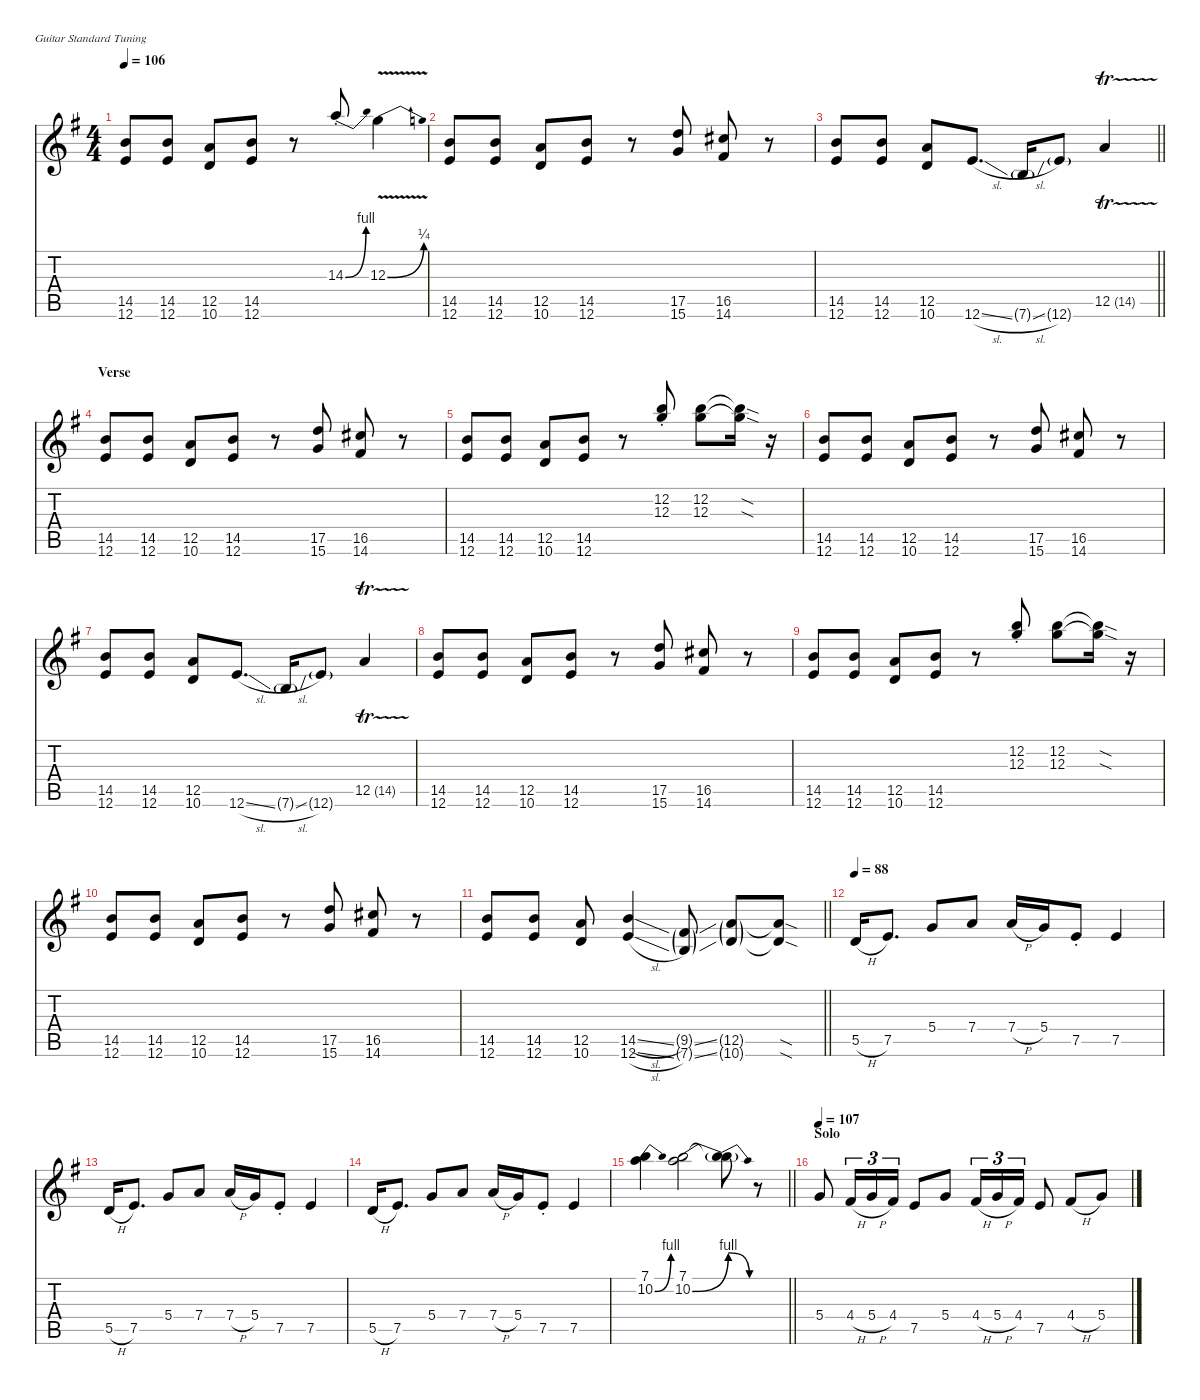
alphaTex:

\defaultSystemsLayout 4
\hideDynamics
\bracketExtendMode nobrackets
\singleTrackTrackNamePolicy hidden
\multiTrackTrackNamePolicy hidden
\firstSystemTrackNameMode fullname
\firstSystemTrackNameOrientation horizontal
\otherSystemsTrackNameOrientation horizontal
\track ("Tony Left channel" "dist.guit.") {mute instrument distortionguitar}
\staff {score tabs}
\tuning (E4 B3 G3 D3 A2 E2)
\ts (4 4)
\tempo 106
\clef g2
\ks eminor
(14.5{acc forcenatural} 12.6{acc forcenatural}).8{dy f beam Up} (14.5{acc forcenatural} 12.6{acc forcenatural}).8{beam Up} (12.5{acc forcenatural} 10.6{acc forcenatural}).8{beam Up} (14.5{acc forcenatural} 12.6{acc forcenatural}).8{beam Up} r.8{beam Up} 14.3{be (bend 0 0 15 4) st acc forcenatural}.8{beam Down} 12.3{be (bend 0 0 60 1) v acc forcenatural}.4{beam Down} |
(14.5{acc forcenatural} 12.6{acc forcenatural}).8{beam Up} (14.5{acc forcenatural} 12.6{acc forcenatural}).8{beam Up} (12.5{acc forcenatural} 10.6{acc forcenatural}).8{beam Up} (14.5{acc forcenatural} 12.6{acc forcenatural}).8{beam Up} r.8{beam Up} (17.5{acc forcenatural} 15.6{acc forcenatural}).8{beam Up} (16.5{acc #} 14.6{acc #}).8{beam Up} r.8{beam Up} |
\barLineRight lightlight
(14.5{acc forcenatural} 12.6{acc forcenatural}).8{beam Up} (14.5{acc forcenatural} 12.6{acc forcenatural}).8{beam Up} (12.5{acc forcenatural} 10.6{acc forcenatural}).8{beam Up} 12.6{sl acc forcenatural}.8{d beam Up} 7.6{sl g acc forcenatural}.16{dy mf beam Up} 12.6{g acc forcenatural}.8{beam Up} 12.5{tr (14 16) acc forcenatural}.4{dy f beam Up} |
\section ("" "Verse")
(14.5{acc forcenatural} 12.6{acc forcenatural}).8{beam Up} (14.5{acc forcenatural} 12.6{acc forcenatural}).8{beam Up} (12.5{acc forcenatural} 10.6{acc forcenatural}).8{beam Up} (14.5{acc forcenatural} 12.6{acc forcenatural}).8{beam Up} r.8{beam Up} (17.5{acc forcenatural} 15.6{acc forcenatural}).8{beam Up} (16.5{acc #} 14.6{acc #}).8{beam Up} r.8{beam Up} |
(14.5{acc forcenatural} 12.6{acc forcenatural}).8{beam Up} (14.5{acc forcenatural} 12.6{acc forcenatural}).8{beam Up} (12.5{acc forcenatural} 10.6{acc forcenatural}).8{beam Up} (14.5{acc forcenatural} 12.6{acc forcenatural}).8{beam Up} r.8{beam Up} (12.2{st acc forcenatural} 12.3{st acc forcenatural}).8{beam Down} (12.2{acc forcenatural} 12.3{acc forcenatural}).8{beam Down} (12.2{sod t acc forcenatural} 12.3{sod t acc forcenatural}).16{beam Down} r.16{beam Down} |
(14.5{acc forcenatural} 12.6{acc forcenatural}).8{beam Up} (14.5{acc forcenatural} 12.6{acc forcenatural}).8{beam Up} (12.5{acc forcenatural} 10.6{acc forcenatural}).8{beam Up} (14.5{acc forcenatural} 12.6{acc forcenatural}).8{beam Up} r.8{beam Up} (17.5{acc forcenatural} 15.6{acc forcenatural}).8{beam Up} (16.5{acc #} 14.6{acc #}).8{beam Up} r.8{beam Up} |
(14.5{acc forcenatural} 12.6{acc forcenatural}).8{beam Up} (14.5{acc forcenatural} 12.6{acc forcenatural}).8{beam Up} (12.5{acc forcenatural} 10.6{acc forcenatural}).8{beam Up} 12.6{sl acc forcenatural}.8{d beam Up} 7.6{sl g acc forcenatural}.16{dy mf beam Up} 12.6{g acc forcenatural}.8{beam Up} 12.5{tr (14 16) acc forcenatural}.4{dy f beam Up} |
(14.5{acc forcenatural} 12.6{acc forcenatural}).8{beam Up} (14.5{acc forcenatural} 12.6{acc forcenatural}).8{beam Up} (12.5{acc forcenatural} 10.6{acc forcenatural}).8{beam Up} (14.5{acc forcenatural} 12.6{acc forcenatural}).8{beam Up} r.8{beam Up} (17.5{acc forcenatural} 15.6{acc forcenatural}).8{beam Up} (16.5{acc #} 14.6{acc #}).8{beam Up} r.8{beam Up} |
(14.5{acc forcenatural} 12.6{acc forcenatural}).8{beam Up} (14.5{acc forcenatural} 12.6{acc forcenatural}).8{beam Up} (12.5{acc forcenatural} 10.6{acc forcenatural}).8{beam Up} (14.5{acc forcenatural} 12.6{acc forcenatural}).8{beam Up} r.8{beam Up} (12.2{st acc forcenatural} 12.3{st acc forcenatural}).8{beam Down} (12.2{acc forcenatural} 12.3{acc forcenatural}).8{beam Down} (12.2{sod t acc forcenatural} 12.3{sod t acc forcenatural}).16{beam Down} r.16{beam Down} |
(14.5{acc forcenatural} 12.6{acc forcenatural}).8{beam Up} (14.5{acc forcenatural} 12.6{acc forcenatural}).8{beam Up} (12.5{acc forcenatural} 10.6{acc forcenatural}).8{beam Up} (14.5{acc forcenatural} 12.6{acc forcenatural}).8{beam Up} r.8{beam Up} (17.5{acc forcenatural} 15.6{acc forcenatural}).8{beam Up} (16.5{acc #} 14.6{acc #}).8{beam Up} r.8{beam Up} |
\barLineRight lightlight
(14.5{acc forcenatural} 12.6{acc forcenatural}).8{beam Up} (14.5{acc forcenatural} 12.6{acc forcenatural}).8{beam Up} (12.5{acc forcenatural} 10.6{acc forcenatural}).8{beam Up} (14.5{sl acc forcenatural} 12.6{sl acc forcenatural}).4{beam Up} (9.5{ss g acc #} 7.6{ss g acc forcenatural}).8{dy mf beam Up} (12.5{g acc forcenatural} 10.6{g acc forcenatural}).8{beam Up} (12.5{sod t acc forcenatural} 10.6{sod t acc forcenatural}).8{dy f beam Up} |
\section ("" "")
\tempo 88
5.5{h acc forcenatural}.16{beam Up} 7.5{acc forcenatural}.8{d beam Up} 5.4{acc forcenatural}.8{beam Up} 7.4{acc forcenatural}.8{beam Up} 7.4{h acc forcenatural}.16{beam Up} 5.4{acc forcenatural}.16{beam Up} 7.5{st acc forcenatural}.8{beam Up} 7.5{acc forcenatural}.4{beam Up} |
5.5{h acc forcenatural}.16{beam Up} 7.5{acc forcenatural}.8{d beam Up} 5.4{acc forcenatural}.8{beam Up} 7.4{acc forcenatural}.8{beam Up} 7.4{h acc forcenatural}.16{beam Up} 5.4{acc forcenatural}.16{beam Up} 7.5{st acc forcenatural}.8{beam Up} 7.5{acc forcenatural}.4{beam Up} |
5.5{h acc forcenatural}.16{beam Up} 7.5{acc forcenatural}.8{d beam Up} 5.4{acc forcenatural}.8{beam Up} 7.4{acc forcenatural}.8{beam Up} 7.4{h acc forcenatural}.16{beam Up} 5.4{acc forcenatural}.16{beam Up} 7.5{st acc forcenatural}.8{beam Up} 7.5{acc forcenatural}.4{beam Up} |
\barLineRight lightlight
(7.1{acc forcenatural} 10.2{be (bend 0 0 17.0000004 4) acc forcenatural}).4{beam Down} (7.1{acc forcenatural} 10.2{be (bend 0 0 60 4) acc forcenatural}).2{beam Down} (7.1{t acc forcenatural} 10.2{be (release 0 4 60 0) t}).8{beam Down} r.8{beam Down} |
\section ("" "Solo")
\tempo 107
5.4{acc forcenatural}.8{beam Up} 4.4{h acc #}.16{tu (3 2) beam Up} 5.4{h acc forcenatural}.16{tu (3 2) beam Up} 4.4{acc #}.16{tu (3 2) beam Up} 7.5{acc forcenatural}.8{beam Up} 5.4{acc forcenatural}.8{beam Up} 4.4{h acc #}.16{tu (3 2) beam Up} 5.4{h acc forcenatural}.16{tu (3 2) beam Up} 4.4{acc #}.16{tu (3 2) beam Up} 7.5{acc forcenatural}.8{beam Up} 4.4{h acc #}.8{beam Up} 5.4{acc forcenatural}.8{beam Up}
